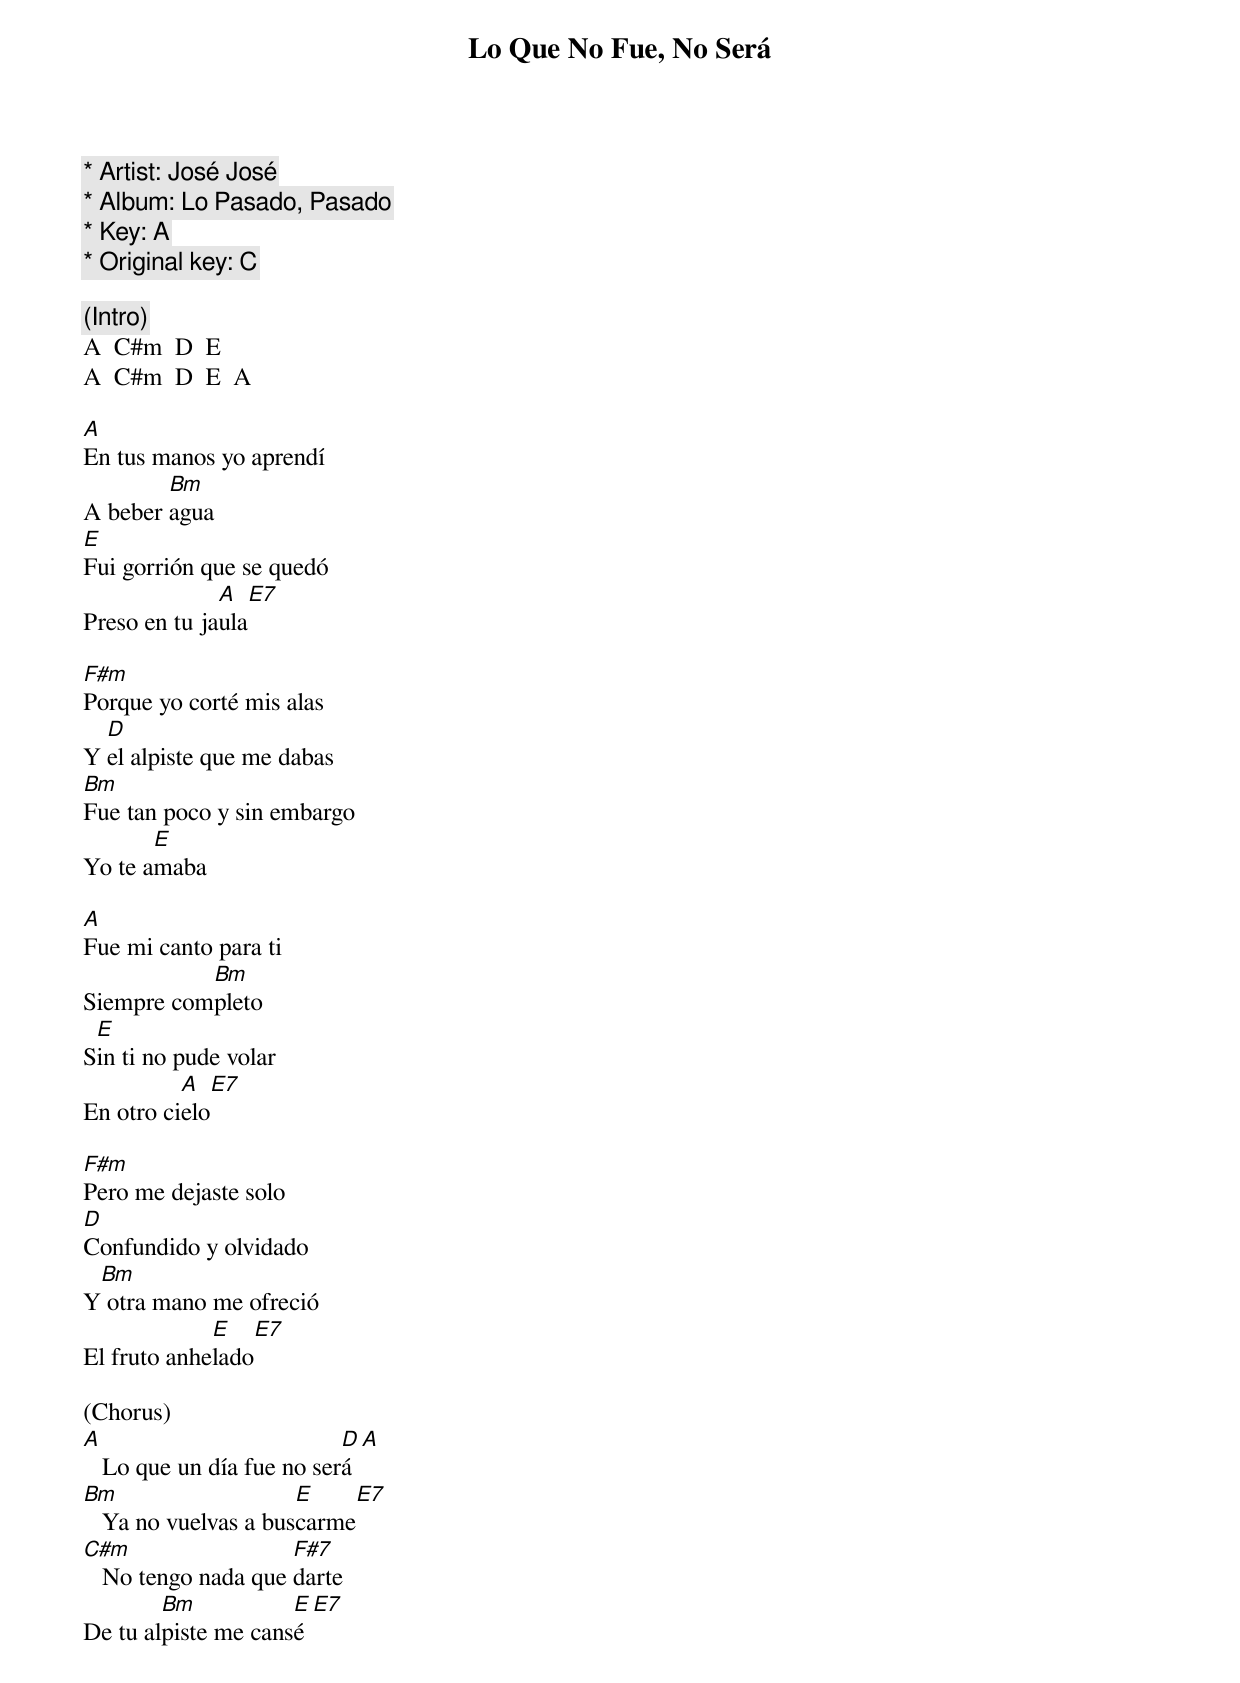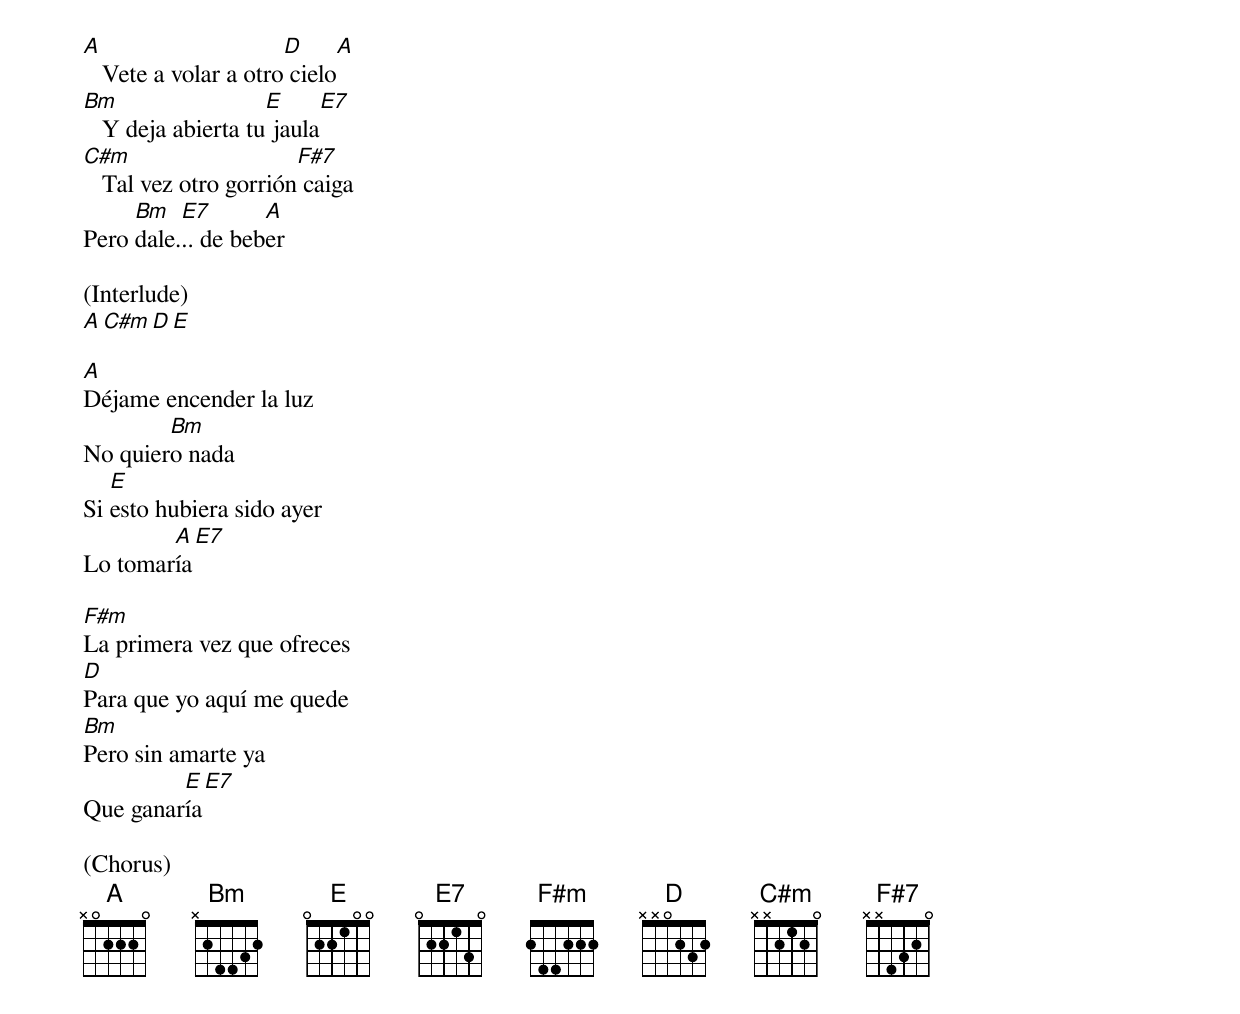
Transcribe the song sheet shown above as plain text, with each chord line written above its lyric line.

Lo Que No Fue, No Será

* Artist: José José
* Album: Lo Pasado, Pasado
* Key: A
* Original key: C

(Intro)
A  C#m  D  E
A  C#m  D  E  A

A
En tus manos yo aprendí
        Bm
A beber agua
E
Fui gorrión que se quedó
              A   E7
Preso en tu jaula

F#m
Porque yo corté mis alas
  D
Y el alpiste que me dabas
Bm
Fue tan poco y sin embargo
       E
Yo te amaba

A
Fue mi canto para ti
           Bm
Siempre completo
 E
Sin ti no pude volar
          A   E7
En otro cielo

F#m
Pero me dejaste solo
D
Confundido y olvidado
 Bm
Y otra mano me ofreció
             E    E7
El fruto anhelado

(Chorus)
A                          D  A
   Lo que un día fue no será
Bm                    E     E7
   Ya no vuelvas a buscarme
C#m                  F#7
   No tengo nada que darte
        Bm           E  E7
De tu alpiste me cansé
A                     D      A
   Vete a volar a otro cielo
Bm                  E      E7
   Y deja abierta tu jaula
C#m                    F#7
   Tal vez otro gorrión caiga
     Bm   E7       A
Pero dale... de beber

(Interlude)
A  C#m  D  E

A
Déjame encender la luz
        Bm
No quiero nada
   E
Si esto hubiera sido ayer
        A  E7
Lo tomaría

F#m
La primera vez que ofreces
D
Para que yo aquí me quede
Bm
Pero sin amarte ya
         E   E7
Que ganaría

(Chorus)
